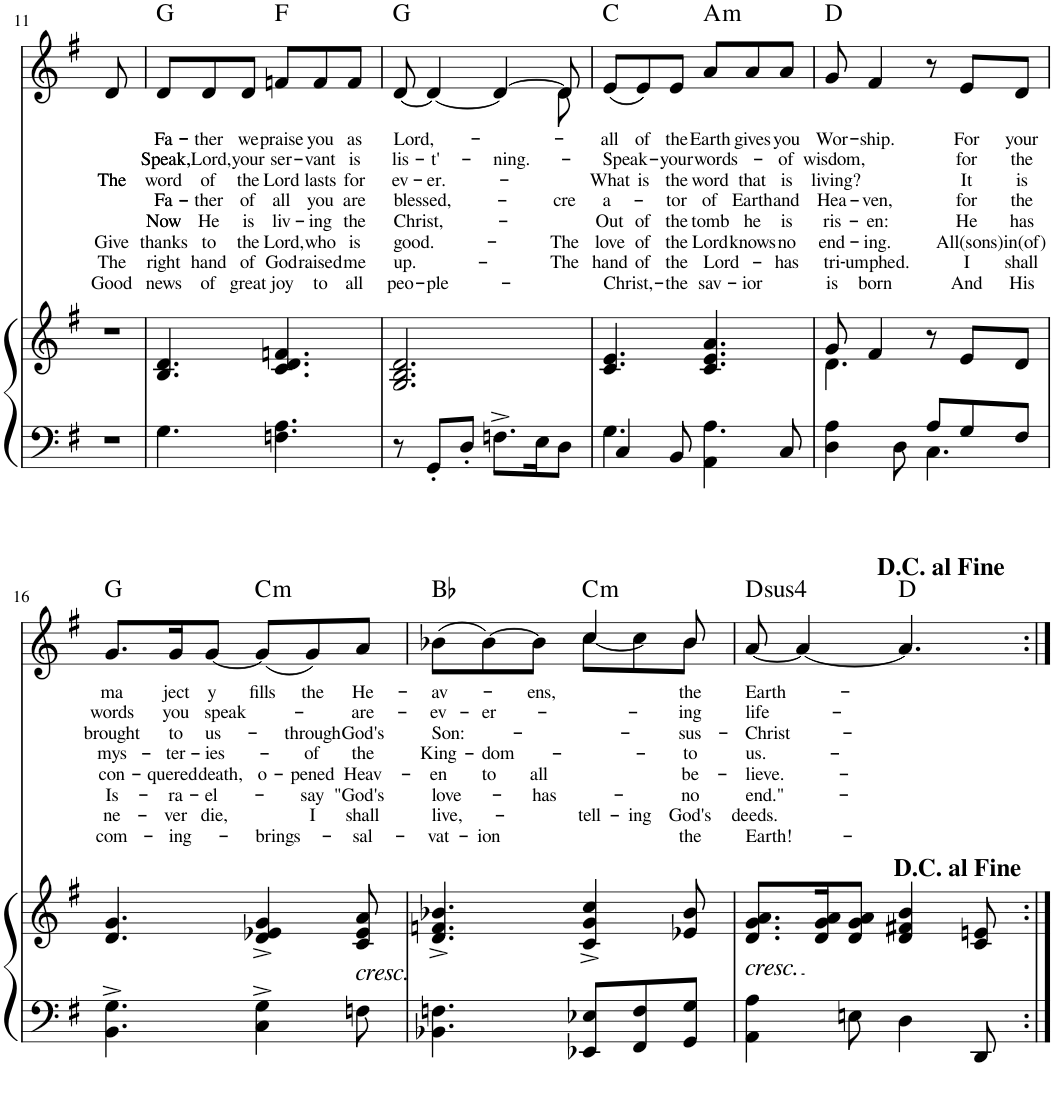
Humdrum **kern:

**kern	**kern	**kern	**text	**text	**text	**text	**text	**text	**text	**text	**harte
*part2	*part2	*part1	*part1	*part1	*part1	*part1	*part1	*part1	*part1	*part1	*part1
*staff3	*staff2	*staff1	*staff1	*staff1	*staff1	*staff1	*staff1	*staff1	*staff1	*staff1	*
*I"Keyboard	*	*I"Melody	*	*	*	*	*	*	*	*	*
!!LO:PB:g=z
*clefF4	*clefG2	*clefG2	*	*	*	*	*	*	*	*	*
*k[f#]	*k[f#]	*k[f#]	*	*	*	*	*	*	*	*	*
*M1/8	*M1/8	*M1/8	*	*	*	*	*	*	*	*	*
=11	=11	=11	=11	=11	=11	=11	=11	=11	=11	=11	=11
!	!	!	!	!	!LO:LY:b	!	!	!LO:LY:b	!LO:LY:b	!LO:LY:b	!
8r	8r	8d/	.	.	The	.	.	Give	The	Good	.
=12	=12	=12	=12	=12	=12	=12	=12	=12	=12	=12	=12
*M6/8	*M6/8	*M6/8	*	*	*	*	*	*	*	*	*
!	!	!	!LO:LY:b	!LO:LY:b	!LO:LY:b	!LO:LY:b	!LO:LY:b	!LO:LY:b	!LO:LY:b	!LO:LY:b	!
4.G\	4.B/ 4.d/	8d/L	Fa-	Speak,	word	Fa-	Now	thanks	right	news	G:maj
!	!	!	!LO:LY:b	!LO:LY:b	!LO:LY:b	!LO:LY:b	!LO:LY:b	!LO:LY:b	!LO:LY:b	!LO:LY:b	!
.	.	8d/	-ther	Lord,	of	-ther	He	to	hand	of	.
!	!	!	!LO:LY:b	!LO:LY:b	!LO:LY:b	!LO:LY:b	!LO:LY:b	!LO:LY:b	!LO:LY:b	!LO:LY:b	!
.	.	8d/J	we	your	the	of	is	the	of	great	.
!	!	!	!LO:LY:b	!LO:LY:b	!LO:LY:b	!LO:LY:b	!LO:LY:b	!LO:LY:b	!LO:LY:b	!LO:LY:b	!
4.Fn\ 4.A\	4.c/ 4.d/ 4.fn/	8fn/L	praise	ser-	Lord	all	liv-	Lord,	God	joy	F:maj
!	!	!	!LO:LY:b	!LO:LY:b	!LO:LY:b	!LO:LY:b	!LO:LY:b	!LO:LY:b	!LO:LY:b	!LO:LY:b	!
.	.	8f/	you	-vant	lasts	you	-ing	who	raised	to	.
!	!	!	!LO:LY:b	!LO:LY:b	!LO:LY:b	!LO:LY:b	!LO:LY:b	!LO:LY:b	!LO:LY:b	!LO:LY:b	!
.	.	8f/J	as	is	for	are	the	is	me	all	.
=13	=13	=13	=13	=13	=13	=13	=13	=13	=13	=13	=13
!	!	!	!LO:LY:b	!LO:LY:b	!LO:LY:b	!LO:LY:b	!LO:LY:b	!LO:LY:b	!LO:LY:b	!LO:LY:b	!
*	*	*^	*	*	*	*	*	*	*	*	*
8r	2.G/ 2.B/ 2.d/	[8d/	8ryy	Lord,-	lis-	ev-	blessed,-	Christ,-	good.-	up.-	peo-	G:maj
!	!	!	!	!	!LO:LY:b	!LO:LY:b	!	!	!	!	!LO:LY:b	!
*	*	*v	*v	*	*	*	*	*	*	*	*	*
8GG'/L	.	4d/_	.	-t'-	-er.-	.	.	.	.	-ple-	.
8D'/J	.	.	.	.	.	.	.	.	.	.	.
!	!	!	!	!LO:LY:b	!	!	!	!	!	!	!
8.Fn^\L	.	4d/_	.	-ning.-	.	.	.	.	.	.	.
16E\K	.	.	.	.	.	.	.	.	.	.	.
!	!	!	!	!	!LO:LY:b	!LO:LY:b	!LO:LY:b	!LO:LY:b	!LO:LY:b	!LO:LY:b	!
*	*	*^	*	*	*	*	*	*	*	*	*
8D\J	.	8d/]	8d\	.	.	-.	-cre	-.	-The	-The	-.	.
=14	=14	=14	=14	=14	=14	=14	=14	=14	=14	=14	=14	=14
*^	*	*	*	*	*	*	*	*	*	*	*	*
!	!	!	!	!	!LO:LY:b	!LO:LY:b	!LO:LY:b	!LO:LY:b	!LO:LY:b	!LO:LY:b	!LO:LY:b	!LO:LY:b	!
*	*	*	*v	*v	*	*	*	*	*	*	*	*	*
4C/	4.G\	4.c/ 4.e/	(8e/L	all	-Speak-	What	a-	Out	love	hand	Christ,-	C:maj
!	!	!	!	!LO:LY:b	!	!LO:LY:b	!	!LO:LY:b	!LO:LY:b	!LO:LY:b	!	!
.	.	.	8e/)	of	.	is	.	of	of	of	.	.
!	!	!	!	!LO:LY:b	!LO:LY:b	!LO:LY:b	!LO:LY:b	!LO:LY:b	!LO:LY:b	!LO:LY:b	!LO:LY:b	!
8BB/	.	.	8e/J	the	-your	the	-tor	the	the	the	-the	.
!	!	!	!	!LO:LY:b	!LO:LY:b	!LO:LY:b	!LO:LY:b	!LO:LY:b	!LO:LY:b	!LO:LY:b	!LO:LY:b	!LO:H:kt=m
4AA\	4.A\	4.c/ 4.e/ 4.a/	8a/L	Earth	words-	word	of	tomb	Lord	Lord-	sav-	A:min
!	!	!	!	!LO:LY:b	!	!LO:LY:b	!LO:LY:b	!LO:LY:b	!LO:LY:b	!	!LO:LY:b	!
.	.	.	8a/	gives	.	that	Earth	he	knows	.	-ior	.
!	!	!	!	!LO:LY:b	!LO:LY:b	!LO:LY:b	!LO:LY:b	!LO:LY:b	!LO:LY:b	!LO:LY:b	!	!
8C/	.	.	8a/J	you	-of	is	and	is	no	-has	.	.
=15	=15	=15	=15	=15	=15	=15	=15	=15	=15	=15	=15	=15
*M6/8	*	*M6/8	*M6/8	*	*	*	*	*	*	*	*	*
*	*	*^	*	*	*	*	*	*	*	*	*	*
!	!	!	!	!	!LO:LY:b	!LO:LY:b	!LO:LY:b	!LO:LY:b	!LO:LY:b	!LO:LY:b	!LO:LY:b	!LO:LY:b	!
4D\ 4A\	4.ryy	8g/	4.d\	8g/	Wor-	wisdom,	living?	Hea-	ris-	end-	tri-	is	D:maj
!	!	!	!	!	!LO:LY:b	!	!	!LO:LY:b	!LO:LY:b	!LO:LY:b	!LO:LY:b	!LO:LY:b	!
.	.	4f#/	.	4f#/	-ship.	.	.	-ven,	-en:	-ing.	-umphed.	born	.
8D\	.	.	.	.	.	.	.	.	.	.	.	.	.
8A/L	4.C\	8r	4.ryy	8r	.	.	.	.	.	.	.	.	.
!	!	!	!	!	!LO:LY:b	!LO:LY:b	!LO:LY:b	!LO:LY:b	!LO:LY:b	!LO:LY:b	!LO:LY:b	!LO:LY:b	!
8G/	.	8e/L	.	8e/L	For	for	It	for	He	All(sons)	I	And	.
!	!	!	!	!	!LO:LY:b	!LO:LY:b	!LO:LY:b	!LO:LY:b	!LO:LY:b	!LO:LY:b	!LO:LY:b	!LO:LY:b	!
8F#/J	.	8d/J	.	8d/J	your	the	is	the	has	in(of)	shall	His	.
*v	*v	*	*	*	*	*	*	*	*	*	*	*	*
*	*v	*v	*	*	*	*	*	*	*	*	*	*
!!LO:LB:g=z
=16	=16	=16	=16	=16	=16	=16	=16	=16	=16	=16	=16
!	!	!	!LO:LY:b	!LO:LY:b	!LO:LY:b	!LO:LY:b	!LO:LY:b	!LO:LY:b	!LO:LY:b	!LO:LY:b	!
4.BB\^ 4.G\^	4.d/ 4.g/	8.g/L	ma	words	brought	mys-	con-	Is-	ne-	com-	G:maj
!	!	!	!LO:LY:b	!LO:LY:b	!LO:LY:b	!LO:LY:b	!LO:LY:b	!LO:LY:b	!LO:LY:b	!LO:LY:b	!
.	.	16g/K	ject	you	to	-ter-	-quered	-ra-	-ver	-ing-	.
!	!	!	!LO:LY:b	!LO:LY:b	!LO:LY:b	!LO:LY:b	!LO:LY:b	!LO:LY:b	!LO:LY:b	!	!
.	.	[8g/J	y	speak-	us-	-ies-	death,	-el-	die,	.	.
!	!	!	!LO:LY:b	!	!	!	!LO:LY:b	!	!	!LO:LY:b	!LO:H:kt=m
4C\^ 4G\^	4d/^ 4e-X/^ 4g/^	(8g/L]	fills	.	.	.	o-	.	.	-brings-	C:min
!	!	!	!LO:LY:b	!	!LO:LY:b	!LO:LY:b	!LO:LY:b	!LO:LY:b	!LO:LY:b	!	!
.	.	8g/)	the	.	-through	-of	-pened	-say	I	.	.
!	!LO:TX:b:i:t=cresc.	!	!	!	!	!	!	!	!	!	!
!	!	!	!LO:LY:b	!LO:LY:b	!LO:LY:b	!LO:LY:b	!LO:LY:b	!LO:LY:b	!LO:LY:b	!LO:LY:b	!
8Fn\	8c/ 8e-/ 8a/	8a/J	He-	-are-	God's	the	Heav-	"God's	shall	-sal-	.
=17	=17	=17	=17	=17	=17	=17	=17	=17	=17	=17	=17
!	!	!	!LO:LY:b	!LO:LY:b	!LO:LY:b	!LO:LY:b	!LO:LY:b	!LO:LY:b	!LO:LY:b	!LO:LY:b	!
*	*	*^	*	*	*	*	*	*	*	*	*
4.BB-X\ 4.Fn\	4.d/^ 4.fn/^ 4.b-X/^	(8b-X\L	4.ryy	-av-	-ev-	Son:-	King-	-en	love-	live,-	-vat-	Bb:maj
!	!	!	!	!	!LO:LY:b	!	!LO:LY:b	!LO:LY:b	!	!	!LO:LY:b	!
.	.	[8b-\)	.	.	-er-	.	-dom-	to	.	.	-ion	.
!	!	!	!	!LO:LY:b	!	!	!	!LO:LY:b	!LO:LY:b	!LO:LY:b	!	!
.	.	8b-\J]	.	-ens,	.	.	.	all	-has-	-.	.	.
!	!	!	!	!	!	!	!	!	!	!LO:LY:b	!	!LO:H:kt=m
8EE-X/ 8E-X/L	4c/^ 4g/^ 4cc/^	4cc/	(8cc\L	.	.	.	.	.	.	tell-	.	C:min
!	!	!	!	!	!	!	!	!	!	!LO:LY:b	!	!
8FF#/ 8F/	.	.	8cc\)	.	.	.	.	.	.	-ing	.	.
!	!	!	!	!LO:LY:b	!LO:LY:b	!LO:LY:b	!LO:LY:b	!LO:LY:b	!LO:LY:b	!LO:LY:b	!LO:LY:b	!
8GG/ 8G/J	8e-X/ 8b-/	8b-/	8b-\J	the	-ing	-sus-	to	be-	-no	God's	the	.
=18	=18	=18	=18	=18	=18	=18	=18	=18	=18	=18	=18	=18
!	!LO:TX:b:i:t=cresc.	!	!	!	!	!	!	!	!	!	!	!
!	!	!	!	!LO:LY:b	!LO:LY:b	!LO:LY:b	!LO:LY:b	!LO:LY:b	!LO:LY:b	!LO:LY:b	!LO:LY:b	!LO:H:kt=4
*	*	*v	*v	*	*	*	*	*	*	*	*	*
4AA\ 4A\	8.d/ 8.g/ 8.a/L	[8a/	Earth-	life-	-Christ-	us.-	-lieve.-	end."-	deeds.	Earth!-	D:sus4
.	.	4a/_	.	.	.	.	.	.	.	.	.
.	16d/ 16g/ 16a/K	.	.	.	.	.	.	.	.	.	.
8En\	8d/ 8g/ 8a/J	.	.	.	.	.	.	.	.	.	.
!	!	!	!LO:LY:b	!LO:LY:b	!LO:LY:b	!LO:LY:b	!LO:LY:b	!LO:LY:b	!	!LO:LY:b	!
4D\	4d/ 4f#X/ 4b/	4.a/]	-.	-.	-.	-.	-.	-.	.	-.	D:maj
8DD/	8c/ 8en/	.	.	.	.	.	.	.	.	.	.
=:|!	=:|!	=:|!	=:|!	=:|!	=:|!	=:|!	=:|!	=:|!	=:|!	=:|!	=:|!
*-	*-	*-	*-	*-	*-	*-	*-	*-	*-	*-	*-
